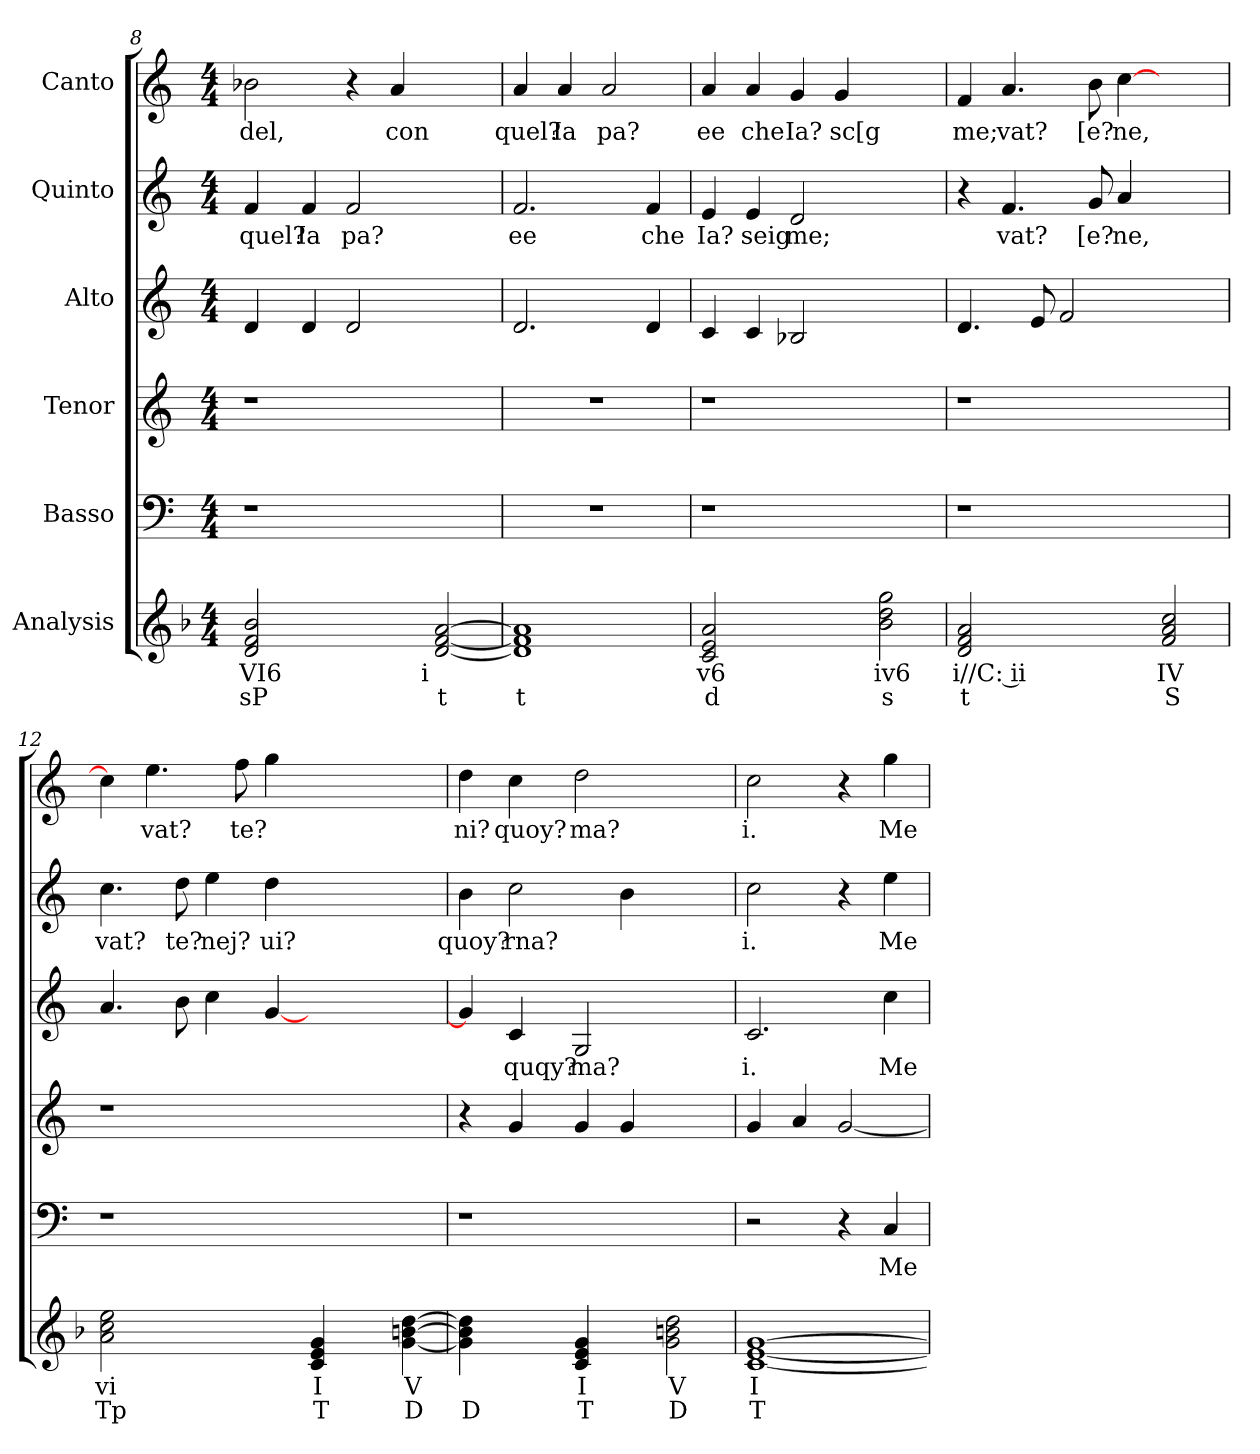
**kern	**text	**text	**kern	**text	**kern	**kern	**text	**kern	**text	**kern	**text
*part6	*part6	*part6	*part5	*part5	*part4	*part3	*part3	*part2	*part2	*part1	*part1
*staff6	*staff6	*staff6	*staff5	*staff5	*staff4	*staff3	*staff3	*staff2	*staff2	*staff1	*staff1
*I"Analysis	*	*	*I"Basso	*	*I"Tenor	*I"Alto	*	*I"Quinto	*	*I"Canto	*
*	*	*	*clefF4	*	*clefG2	*clefG2	*	*clefG2	*	*clefG2	*
*k[b-]	*	*	*k[]	*	*k[]	*k[]	*	*k[]	*	*k[]	*
*M4/4	*	*	*M4/4	*	*M4/4	*M4/4	*	*M4/4	*	*M4/4	*
=8	=8	=8	=8	=8	=8	=8	=8	=8	=8	=8	=8
!	!	!	!	!	!	!	!	!	!LO:LY:b	!	!
!	!	!	!	!	!	!	!	!	!	!	!LO:LY:b
2d 2f 2b-	VI6	sP	1r	.	1r	4d/	.	4f/	quel?	2b-X\	del,
!	!	!	!	!	!	!	!	!	!LO:LY:b	!	!
.	.	.	.	.	.	4d/	.	4f/	Ia	.	.
!	!	!	!	!	!	!	!	!	!LO:LY:b	!	!
2ryy	.	.	.	.	.	2d/	.	2f/	pa?	4r	.
!	!	!	!	!	!	!	!	!	!	!	!LO:LY:b
.	.	.	.	.	.	.	.	.	.	4a/	con
[2d [2f [2a	i	t	2ryy	.	2ryy	2ryy	.	2ryy	.	2ryy	.
=9	=9	=9	=9	=9	=9	=9	=9	=9	=9	=9	=9
!	!	!	!	!	!	!	!	!	!LO:LY:b	!	!
!	!	!	!	!	!	!	!	!	!	!	!LO:LY:b
1d] 1f] 1a]	.	t	1r	.	1r	2.d/	.	2.f/	ee	4a/	quel?
!	!	!	!	!	!	!	!	!	!	!	!LO:LY:b
.	.	.	.	.	.	.	.	.	.	4a/	Ia
!	!	!	!	!	!	!	!	!	!	!	!LO:LY:b
.	.	.	.	.	.	.	.	.	.	2a/	pa?
!	!	!	!	!	!	!	!	!	!LO:LY:b	!	!
.	.	.	.	.	.	4d/	.	4f/	che	.	.
=10	=10	=10	=10	=10	=10	=10	=10	=10	=10	=10	=10
!	!	!	!	!	!	!	!	!	!LO:LY:b	!	!
!	!	!	!	!	!	!	!	!	!	!	!LO:LY:b
2c 2e 2a	v6	d	1r	.	1r	4c/	.	4e/	Ia?	4a/	ee
!	!	!	!	!	!	!	!	!	!LO:LY:b	!	!
!	!	!	!	!	!	!	!	!	!	!	!LO:LY:b
.	.	.	.	.	.	4c/	.	4e/	seig	4a/	che
!	!	!	!	!	!	!	!	!	!LO:LY:b	!	!
!	!	!	!	!	!	!	!	!	!	!	!LO:LY:b
2ryy	.	.	.	.	.	2B-X/	.	2d/	me;	4g/	Ia?
!	!	!	!	!	!	!	!	!	!	!	!LO:LY:b
.	.	.	.	.	.	.	.	.	.	4g/	sc[g
2b- 2dd 2gg	iv6	s	2ryy	.	2ryy	2ryy	.	2ryy	.	2ryy	.
=11	=11	=11	=11	=11	=11	=11	=11	=11	=11	=11	=11
!	!	!	!	!	!	!	!	!	!	!	!LO:LY:b
2d 2f 2a	i//C: ii	t	1r	.	1r	4.d/	.	4r	.	4f/	me;
!	!	!	!	!	!	!	!	!	!LO:LY:b	!	!
!	!	!	!	!	!	!	!	!	!	!	!LO:LY:b
.	.	.	.	.	.	.	.	4.f/	vat?	4.a/	vat?
.	.	.	.	.	.	8e/	.	.	.	.	.
2ryy	.	.	.	.	.	2f/	.	.	.	.	.
!	!	!	!	!	!	!	!	!	!LO:LY:b	!	!
!	!	!	!	!	!	!	!	!	!	!	!LO:LY:b
.	.	.	.	.	.	.	.	8g/	[e?	8b\	[e?
!	!	!	!	!	!	!	!	!	!LO:LY:b	!	!
!	!	!	!	!	!	!	!	!	!	!	!LO:LY:b
.	.	.	.	.	.	.	.	4a/	ne,	[4cc\	ne,
2f 2a 2cc	IV	S	2ryy	.	2ryy	2ryy	.	2ryy	.	2ryy	.
=12	=12	=12	=12	=12	=12	=12	=12	=12	=12	=12	=12
!	!	!	!	!	!	!	!	!	!LO:LY:b	!	!
2a 2cc 2ee	vi	Tp	1r	.	1r	4.a/	.	4.cc\	vat?	4cc\]	.
!	!	!	!	!	!	!	!	!	!	!	!LO:LY:b
.	.	.	.	.	.	.	.	.	.	4.ee\	vat?
!	!	!	!	!	!	!	!	!	!LO:LY:b	!	!
.	.	.	.	.	.	8b\	.	8dd\	te?	.	.
!	!	!	!	!	!	!	!	!	!LO:LY:b	!	!
2ryy	.	.	.	.	.	4cc\	.	4ee\	nej?	.	.
!	!	!	!	!	!	!	!	!	!	!	!LO:LY:b
.	.	.	.	.	.	.	.	.	.	8ff\	te?
!	!	!	!	!	!	!	!	!	!LO:LY:b	!	!
.	.	.	.	.	.	[4g/	.	4dd\	ui?	4gg\	.
4c 4e 4g	I	T	2.ryy	.	2.ryy	2.ryy	.	2.ryy	.	2.ryy	.
4ryy	.	.	.	.	.	.	.	.	.	.	.
[4g [4bn [4dd	V	D	.	.	.	.	.	.	.	.	.
=13	=13	=13	=13	=13	=13	=13	=13	=13	=13	=13	=13
!	!	!	!	!	!	!	!	!	!LO:LY:b	!	!
!	!	!	!	!	!	!	!	!	!	!	!LO:LY:b
4g] 4b] 4dd]	.	D	1r	.	4r	4g/]	.	4b\	quoy?	4dd\	ni?
!	!	!	!	!	!	!	!LO:LY:b	!	!	!	!
!	!	!	!	!	!	!	!	!	!LO:LY:b	!	!
!	!	!	!	!	!	!	!	!	!	!	!LO:LY:b
4ryy	.	.	.	.	4g/	4c/	quqy?	2cc\	rna?	4cc\	quoy?
!	!	!	!	!	!	!	!LO:LY:b	!	!	!	!
!	!	!	!	!	!	!	!	!	!	!	!LO:LY:b
4c 4e 4g	I	T	.	.	4g/	2G/	ma?	.	.	2dd\	ma?
4ryy	.	.	.	.	4g/	.	.	4b\	.	.	.
2g 2bn 2dd	V	D	2ryy	.	2ryy	2ryy	.	2ryy	.	2ryy	.
=14	=14	=14	=14	=14	=14	=14	=14	=14	=14	=14	=14
!	!	!	!	!	!	!	!LO:LY:b	!	!	!	!
!	!	!	!	!	!	!	!	!	!LO:LY:b	!	!
!	!	!	!	!	!	!	!	!	!	!	!LO:LY:b
[1c [1e [1g	I	T	2r	.	4g/	2.c/	i.	2cc\	i.	2cc\	i.
.	.	.	.	.	4a/	.	.	.	.	.	.
.	.	.	4r	.	[2g/	.	.	4r	.	4r	.
!	!	!	!	!LO:LY:b	!	!	!	!	!	!	!
!	!	!	!	!	!	!	!LO:LY:b	!	!	!	!
!	!	!	!	!	!	!	!	!	!LO:LY:b	!	!
!	!	!	!	!	!	!	!	!	!	!	!LO:LY:b
.	.	.	4C/	Me	.	4cc\	Me	4ee\	Me	4gg\	Me
=	=	=	=	=	=	=	=	=	=	=	=
*-	*-	*-	*-	*-	*-	*-	*-	*-	*-	*-	*-
